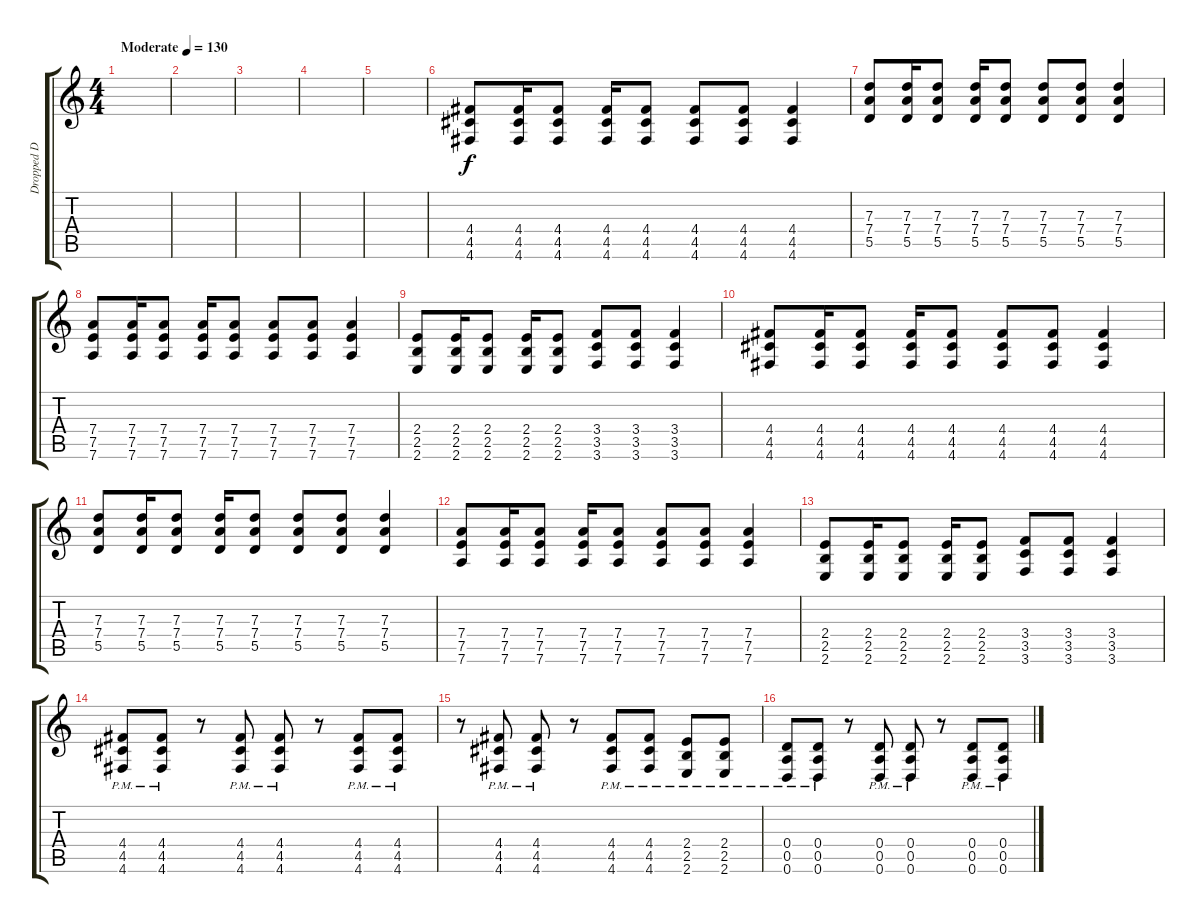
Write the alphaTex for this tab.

\track ("Dropped D version" "Dropped D ") {instrument distortionguitar}
\staff {score tabs}
\tuning (E4 B3 G3 D3 A2 D2) {hide}
\ts (4 4)
\tempo (130 "Moderate")
\clef g2
\ks c
|
|
|
|
|
(4.4 4.5 4.6).8 (4.4 4.5 4.6).16 (4.4 4.5 4.6).8 (4.4 4.5 4.6).16 (4.4 4.5 4.6).8 (4.4 4.5 4.6).8 (4.4 4.5 4.6).8 (4.4 4.5 4.6).4 |
(7.3 7.4 5.5).8 (7.3 7.4 5.5).16 (7.3 7.4 5.5).8 (7.3 7.4 5.5).16 (7.3 7.4 5.5).8 (7.3 7.4 5.5).8 (7.3 7.4 5.5).8 (7.3 7.4 5.5).4 |
(7.4 7.5 7.6).8 (7.4 7.5 7.6).16 (7.4 7.5 7.6).8 (7.4 7.5 7.6).16 (7.4 7.5 7.6).8 (7.4 7.5 7.6).8 (7.4 7.5 7.6).8 (7.4 7.5 7.6).4 |
(2.4 2.5 2.6).8 (2.4 2.5 2.6).16 (2.4 2.5 2.6).8 (2.4 2.5 2.6).16 (2.4 2.5 2.6).8 (3.4 3.5 3.6).8 (3.4 3.5 3.6).8 (3.4 3.5 3.6).4 |
(4.4 4.5 4.6).8 (4.4 4.5 4.6).16 (4.4 4.5 4.6).8 (4.4 4.5 4.6).16 (4.4 4.5 4.6).8 (4.4 4.5 4.6).8 (4.4 4.5 4.6).8 (4.4 4.5 4.6).4 |
(7.3 7.4 5.5).8 (7.3 7.4 5.5).16 (7.3 7.4 5.5).8 (7.3 7.4 5.5).16 (7.3 7.4 5.5).8 (7.3 7.4 5.5).8 (7.3 7.4 5.5).8 (7.3 7.4 5.5).4 |
(7.4 7.5 7.6).8 (7.4 7.5 7.6).16 (7.4 7.5 7.6).8 (7.4 7.5 7.6).16 (7.4 7.5 7.6).8 (7.4 7.5 7.6).8 (7.4 7.5 7.6).8 (7.4 7.5 7.6).4 |
(2.4 2.5 2.6).8 (2.4 2.5 2.6).16 (2.4 2.5 2.6).8 (2.4 2.5 2.6).16 (2.4 2.5 2.6).8 (3.4 3.5 3.6).8 (3.4 3.5 3.6).8 (3.4 3.5 3.6).4 |
(4.4{pm} 4.5{pm} 4.6{pm}).8 (4.4{pm} 4.5{pm} 4.6{pm}).8 r.8 (4.4{pm} 4.5{pm} 4.6{pm}).8 (4.4{pm} 4.5{pm} 4.6{pm}).8 r.8 (4.4{pm} 4.5{pm} 4.6{pm}).8 (4.4{pm} 4.5{pm} 4.6{pm}).8 |
r.8 (4.4{pm} 4.5{pm} 4.6{pm}).8 (4.4{pm} 4.5{pm} 4.6{pm}).8 r.8 (4.4{pm} 4.5{pm} 4.6{pm}).8 (4.4{pm} 4.5{pm} 4.6{pm}).8 (2.4{pm} 2.5{pm} 2.6{pm}).8 (2.4{pm} 2.5{pm} 2.6{pm}).8 |
(0.4{pm} 0.5{pm} 0.6).8 (0.4{pm} 0.5{pm} 0.6).8 r.8 (0.4{pm} 0.5{pm} 0.6).8 (0.4{pm} 0.5{pm} 0.6).8 r.8 (0.4{pm} 0.5{pm} 0.6).8 (0.4{pm} 0.5{pm} 0.6).8
